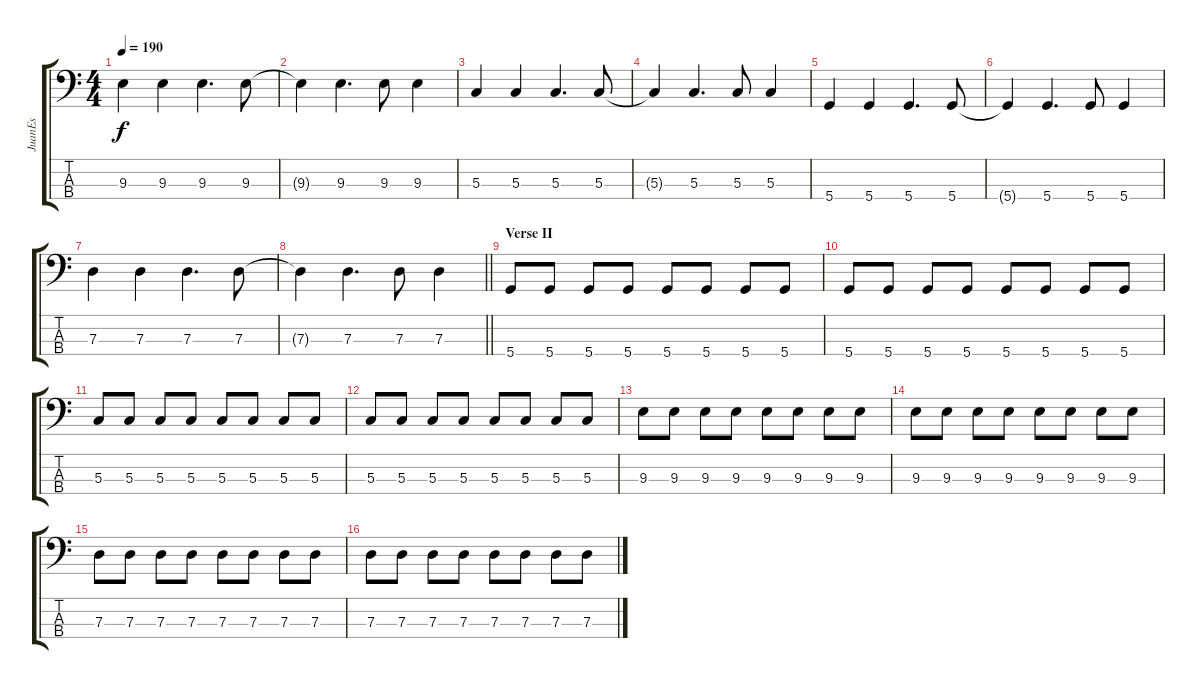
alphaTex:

\track ("JuanEs" "JuanEs") {instrument electricbassfinger}
\staff {score tabs}
\tuning (F2 C2 G1 D1) {hide}
\ts (4 4)
\tempo 190
\clef f4
\ks c
9.3.4{dy f} 9.3.4 9.3.4{d} 9.3.8 |
9.3{t}.4 9.3.4{d} 9.3.8 9.3.4 |
5.3.4 5.3.4 5.3.4{d} 5.3.8 |
5.3{t}.4 5.3.4{d} 5.3.8 5.3.4 |
5.4.4 5.4.4 5.4.4{d} 5.4.8 |
5.4{t}.4 5.4.4{d} 5.4.8 5.4.4 |
7.3.4 7.3.4 7.3.4{d} 7.3.8 |
\barLineRight lightlight
7.3{t}.4 7.3.4{d} 7.3.8 7.3.4 |
\section ("" "Verse II")
5.4.8 5.4.8 5.4.8 5.4.8 5.4.8 5.4.8 5.4.8 5.4.8 |
5.4.8 5.4.8 5.4.8 5.4.8 5.4.8 5.4.8 5.4.8 5.4.8 |
5.3.8 5.3.8 5.3.8 5.3.8 5.3.8 5.3.8 5.3.8 5.3.8 |
5.3.8 5.3.8 5.3.8 5.3.8 5.3.8 5.3.8 5.3.8 5.3.8 |
9.3.8 9.3.8 9.3.8 9.3.8 9.3.8 9.3.8 9.3.8 9.3.8 |
9.3.8 9.3.8 9.3.8 9.3.8 9.3.8 9.3.8 9.3.8 9.3.8 |
7.3.8 7.3.8 7.3.8 7.3.8 7.3.8 7.3.8 7.3.8 7.3.8 |
7.3.8 7.3.8 7.3.8 7.3.8 7.3.8 7.3.8 7.3.8 7.3.8
